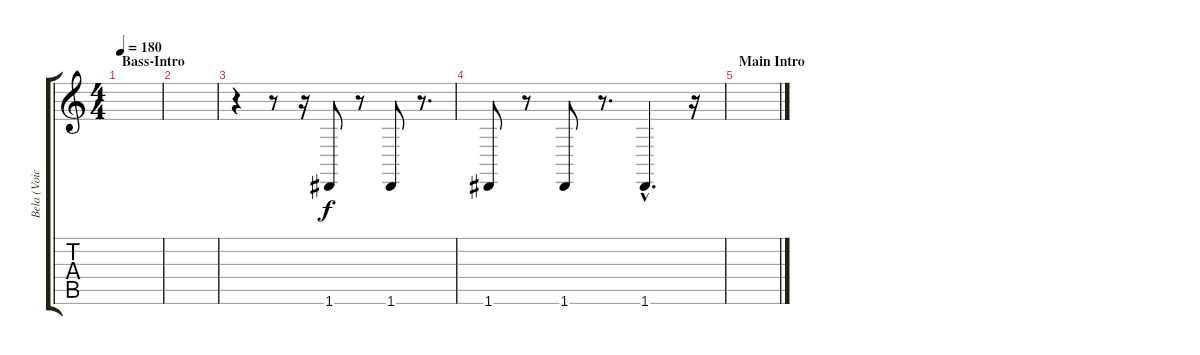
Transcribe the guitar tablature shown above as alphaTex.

\track ("Bela (Voice)" "Bela (Voic") {instrument lead5charang}
\staff {score tabs}
\tuning (E4 B3 G3 D3 A2 D2) {hide}
\ts (4 4)
\section ("" "Bass-Intro")
\tempo 180
\clef g2
\ks c
|
|
r.4 r.8 r.16 1.6.8{volume 13} r.8 1.6.8 r.8{d} |
1.6.8 r.8 1.6.8 r.8{d} 1.6{hac}.4{d} r.16 |
\section ("" "Main Intro")
